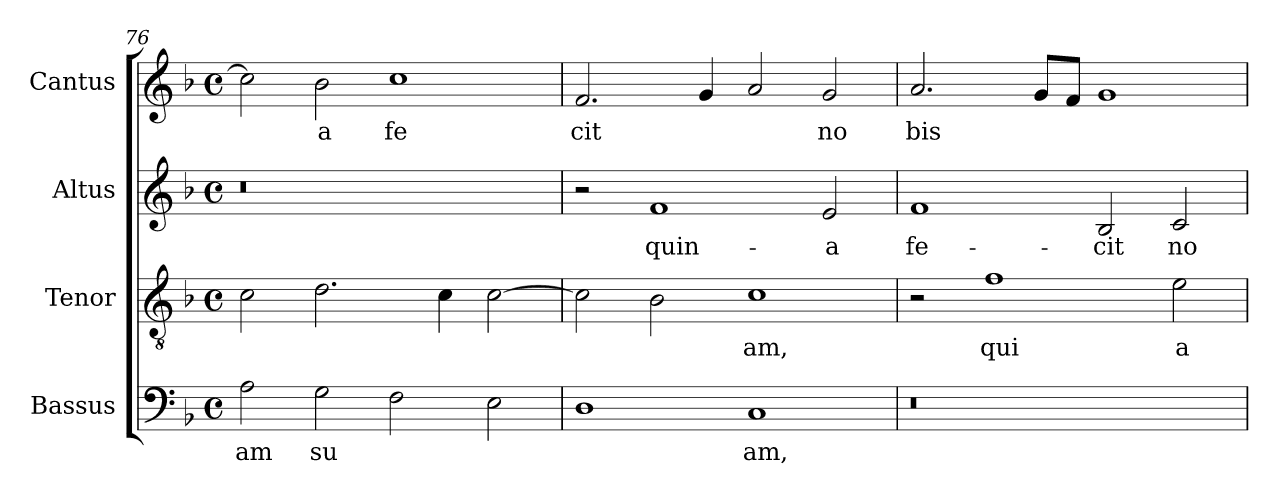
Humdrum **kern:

**kern	**text	**kern	**text	**kern	**text	**kern	**text
*part4	*part4	*part3	*part3	*part2	*part2	*part1	*part1
*staff4	*staff4	*staff3	*staff3	*staff2	*staff2	*staff1	*staff1
*I"Bassus	*	*I"Tenor	*	*I"Altus	*	*I"Cantus	*
*clefF4	*	*clefGv2	*	*clefG2	*	*clefG2	*
*k[b-]	*	*k[b-]	*	*k[b-]	*	*k[b-]	*
*F:	*	*F:	*	*F:	*	*F:	*
*M4/4	*	*M4/4	*	*M4/4	*	*M4/4	*
*met(c)	*	*met(c)	*	*met(c)	*	*met(c)	*
=76	=76	=76	=76	=76	=76	=76	=76
!	!LO:LY:b:cj	!	!	!	!	!	!
2A\	am	2c\	.	0r	.	2cc\]	.
!	!LO:LY:b:cj	!	!	!	!	!	!LO:LY:b:cj
2G\	su	2.d\	.	.	.	2b-\	a
!	!	!	!	!	!	!	!LO:LY:b:cj
2F\	.	.	.	.	.	1cc	fe
.	.	4c\	.	.	.	.	.
2E\	.	[>2c\	.	.	.	.	.
=77	=77	=77	=77	=77	=77	=77	=77
!	!	!	!	!	!	!	!LO:LY:b:cj
1D	.	2c\]	.	2r	.	2.f/	cit
!	!	!	!	!	!LO:LY:b:rj	!	!
.	.	2B-\	.	1f	quin-	.	.
.	.	.	.	.	.	4g/	.
!	!LO:LY:b:cj	!	!LO:LY:b:cj	!	!	!	!
1C	am,	1c	am,	.	.	2a/	.
!	!	!	!	!	!LO:LY:b:cj	!	!LO:LY:b:cj
.	.	.	.	2e/	-a	2g/	no
=78	=78	=78	=78	=78	=78	=78	=78
!	!	!	!	!	!LO:LY:b:cj	!	!LO:LY:b
0r	.	2r	.	1f	fe-	2.a/	bis
!	!	!	!LO:LY:b:cj	!	!	!	!
.	.	1f	qui	.	.	.	.
.	.	.	.	.	.	8g/L	.
.	.	.	.	.	.	8f/J	.
!	!	!	!	!	!LO:LY:b:cj	!	!
.	.	.	.	2B-/	-cit	1g	.
!	!	!	!LO:LY:b:cj	!	!LO:LY:b:cj	!	!
.	.	2e\	a	2c/	no-	.	.
=	=	=	=	=	=	=	=
*-	*-	*-	*-	*-	*-	*-	*-
